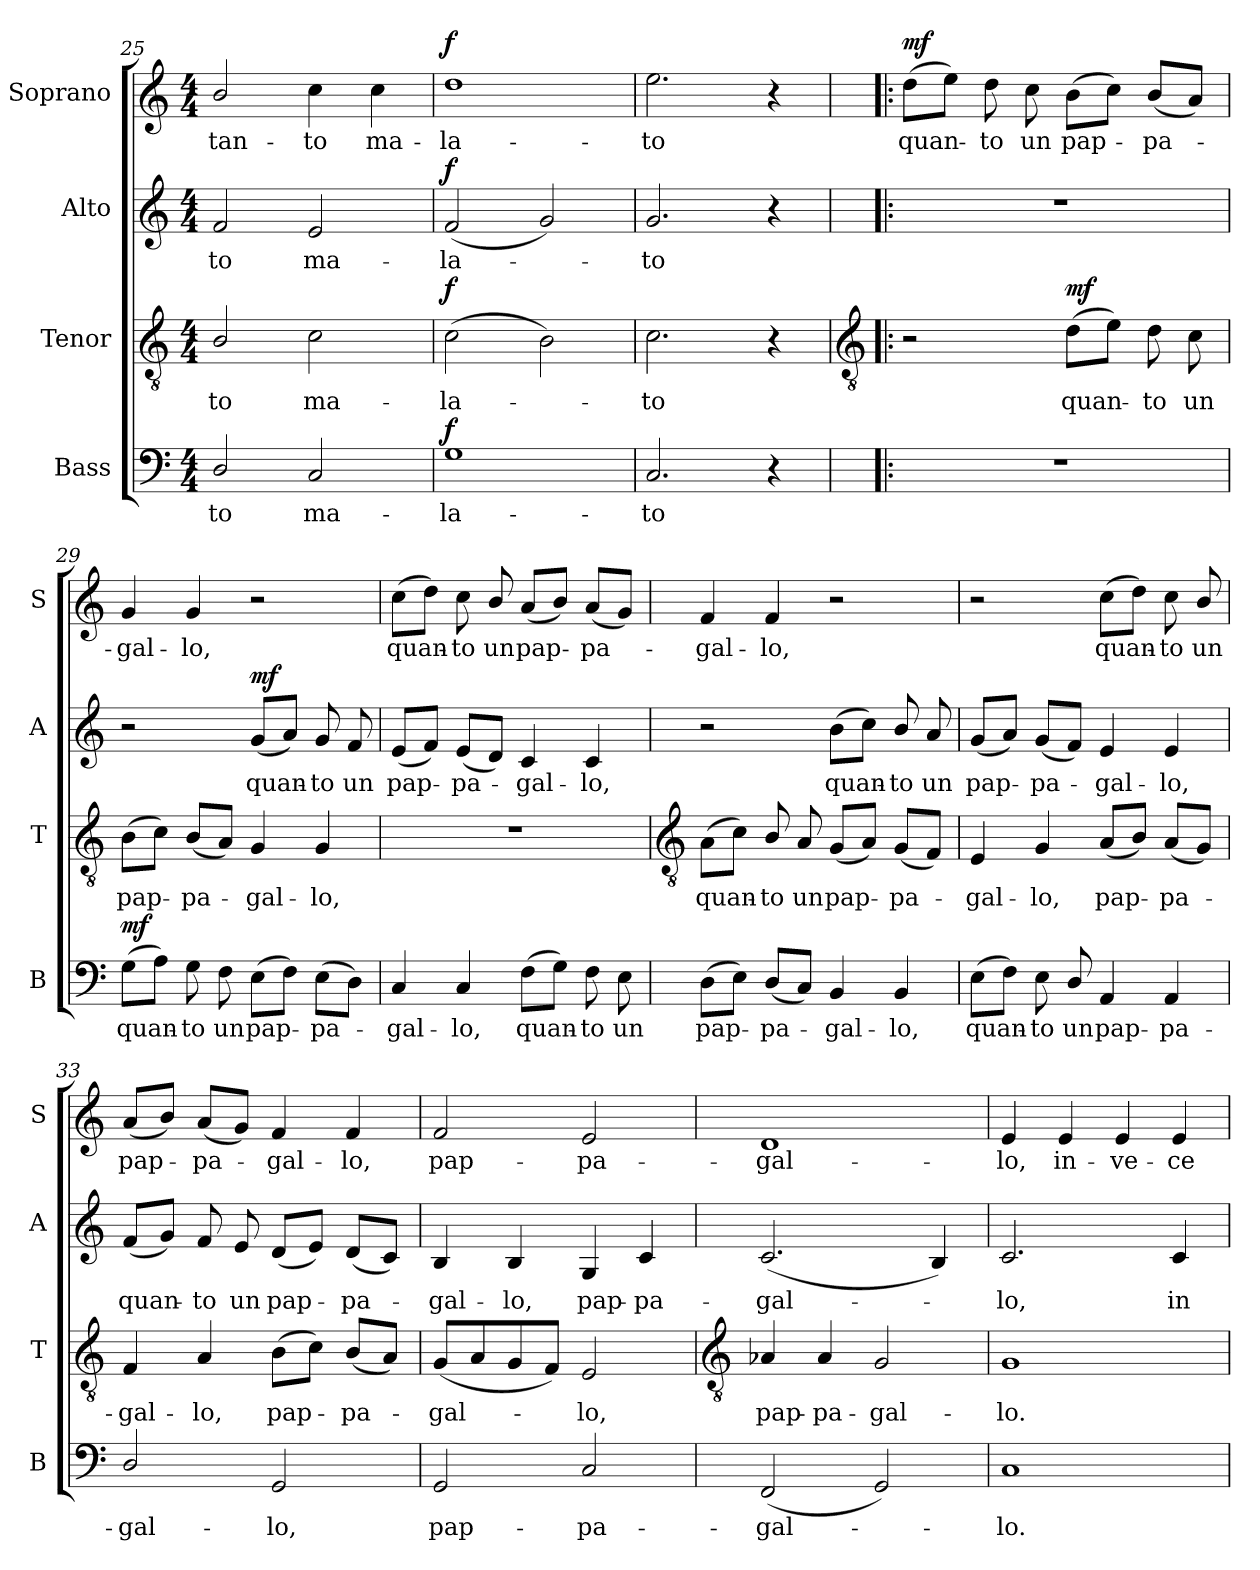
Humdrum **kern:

**kern	**text	**dynam	**kern	**text	**dynam	**kern	**text	**dynam	**kern	**text	**dynam
*part4	*part4	*part4	*part3	*part3	*part3	*part2	*part2	*part2	*part1	*part1	*part1
*staff4	*staff4	*staff4	*staff3	*staff3	*staff3	*staff2	*staff2	*staff2	*staff1	*staff1	*staff1
*I"Bass	*	*	*I"Tenor	*	*	*I"Alto	*	*	*I"Soprano	*	*
*I'B	*	*	*I'T	*	*	*I'A	*	*	*I'S	*	*
*clefF4	*	*	*clefGv2	*	*	*clefG2	*	*	*clefG2	*	*
*k[]	*	*	*k[]	*	*	*k[]	*	*	*k[]	*	*
*C:	*	*	*C:	*	*	*C:	*	*	*C:	*	*
*M4/4	*	*	*M4/4	*	*	*M4/4	*	*	*M4/4	*	*
=25	=25	=25	=25	=25	=25	=25	=25	=25	=25	=25	=25
!	!LO:LY:b	!	!	!LO:LY:b	!	!	!LO:LY:b	!	!	!LO:LY:b	!
2D/	-to	.	2B/	-to	.	2f	-to	.	2b/	tan-	.
!	!LO:LY:b	!	!	!LO:LY:b	!	!	!LO:LY:b	!	!	!LO:LY:b	!
2C	ma-	.	2c	ma-	.	2e	ma-	.	4cc	-to	.
!	!	!	!	!	!	!	!	!	!	!LO:LY:b	!
.	.	.	.	.	.	.	.	.	4cc	ma-	.
=26	=26	=26	=26	=26	=26	=26	=26	=26	=26	=26	=26
!	!LO:LY:b	!LO:DY:b	!	!LO:LY:b	!LO:DY:b	!	!LO:LY:b	!LO:DY:b	!	!LO:LY:b	!LO:DY:b
1G	-la-	f	(>2c	-la-	f	(<2f	-la-	f	1dd	la-	f
.	.	.	2B)	.	.	2g)	.	.	.	.	.
=27	=27	=27	=27	=27	=27	=27	=27	=27	=27	=27	=27
!	!LO:LY:b	!	!	!LO:LY:b	!	!	!LO:LY:b	!	!	!LO:LY:b	!
2.C	-to	.	2.c	to	.	2.g	to	.	2.ee	-to	.
4r	.	.	4r	.	.	4r	.	.	4r	.	.
!!LO:LB:g=z
=28!|:	=28!|:	=28!|:	=28!|:	=28!|:	=28!|:	=28!|:	=28!|:	=28!|:	=28!|:	=28!|:	=28!|:
*	*	*	*clefGv2	*	*	*	*	*	*	*	*
!	!	!	!	!	!	!	!	!	!	!LO:LY:b	!LO:DY:b
1r	.	.	2r	.	.	1r	.	.	(>8ddL	quan-	mf
.	.	.	.	.	.	.	.	.	8eeJ)	.	.
!	!	!	!	!	!	!	!	!	!	!LO:LY:b	!
.	.	.	.	.	.	.	.	.	8dd	to	.
!	!	!	!	!	!	!	!	!	!	!LO:LY:b	!
.	.	.	.	.	.	.	.	.	8cc	un	.
!	!	!	!	!LO:LY:b	!LO:DY:b	!	!	!	!	!LO:LY:b	!
.	.	.	(>8dL	quan-	mf	.	.	.	(>8bL	pap-	.
.	.	.	8eJ)	.	.	.	.	.	8ccJ)	.	.
!	!	!	!	!LO:LY:b	!	!	!	!	!	!LO:LY:b	!
.	.	.	8d	to	.	.	.	.	(<8bL	pa-	.
!	!	!	!	!LO:LY:b	!	!	!	!	!	!	!
.	.	.	8c	un	.	.	.	.	8aJ)	.	.
=29	=29	=29	=29	=29	=29	=29	=29	=29	=29	=29	=29
!	!LO:LY:b	!LO:DY:b	!	!LO:LY:b	!	!	!	!	!	!LO:LY:b	!
(>8GL	quan-	mf	(>8BL	pap-	.	2r	.	.	4g	gal-	.
8AJ)	.	.	8cJ)	.	.	.	.	.	.	.	.
!	!LO:LY:b	!	!	!LO:LY:b	!	!	!	!	!	!LO:LY:b	!
8G	to	.	(<8BL	pa-	.	.	.	.	4g	-lo,	.
!	!LO:LY:b	!	!	!	!	!	!	!	!	!	!
8F	un	.	8AJ)	.	.	.	.	.	.	.	.
!	!LO:LY:b	!	!	!LO:LY:b	!	!	!LO:LY:b	!LO:DY:b	!	!	!
(>8EL	pap-	.	4G	gal-	.	(<8gL	quan-	mf	2r	.	.
8FJ)	.	.	.	.	.	8aJ)	.	.	.	.	.
!	!LO:LY:b	!	!	!LO:LY:b	!	!	!LO:LY:b	!	!	!	!
(>8EL	pa-	.	4G	-lo,	.	8g	to	.	.	.	.
!	!	!	!	!	!	!	!LO:LY:b	!	!	!	!
8DJ)	.	.	.	.	.	8f	un	.	.	.	.
=30	=30	=30	=30	=30	=30	=30	=30	=30	=30	=30	=30
!	!LO:LY:b	!	!	!	!	!	!LO:LY:b	!	!	!LO:LY:b	!
4C	gal-	.	1r	.	.	(<8eL	pap-	.	(>8ccL	quan-	.
.	.	.	.	.	.	8fJ)	.	.	8ddJ)	.	.
!	!LO:LY:b	!	!	!	!	!	!LO:LY:b	!	!	!LO:LY:b	!
4C	-lo,	.	.	.	.	(<8eL	pa-	.	8cc	to	.
!	!	!	!	!	!	!	!	!	!	!LO:LY:b	!
.	.	.	.	.	.	8dJ)	.	.	8b/	un	.
!	!LO:LY:b	!	!	!	!	!	!LO:LY:b	!	!	!LO:LY:b	!
(>8FL	quan-	.	.	.	.	4c	gal-	.	(<8aL	pap-	.
8GJ)	.	.	.	.	.	.	.	.	8bJ)	.	.
!	!LO:LY:b	!	!	!	!	!	!LO:LY:b	!	!	!LO:LY:b	!
8F	to	.	.	.	.	4c	-lo,	.	(<8aL	pa-	.
!	!LO:LY:b	!	!	!	!	!	!	!	!	!	!
8E	un	.	.	.	.	.	.	.	8gJ)	.	.
!!LO:LB:g=z
=31	=31	=31	=31	=31	=31	=31	=31	=31	=31	=31	=31
*	*	*	*clefGv2	*	*	*	*	*	*	*	*
!	!LO:LY:b	!	!	!LO:LY:b	!	!	!	!	!	!LO:LY:b	!
(>8DL	pap-	.	(>8AL	quan-	.	2r	.	.	4f	gal-	.
8EJ)	.	.	8cJ)	.	.	.	.	.	.	.	.
!	!LO:LY:b	!	!	!LO:LY:b	!	!	!	!	!	!LO:LY:b	!
(<8DL	pa-	.	8B/	to	.	.	.	.	4f	-lo,	.
!	!	!	!	!LO:LY:b	!	!	!	!	!	!	!
8CJ)	.	.	8A	un	.	.	.	.	.	.	.
!	!LO:LY:b	!	!	!LO:LY:b	!	!	!LO:LY:b	!	!	!	!
4BB	gal-	.	(<8GL	pap-	.	(>8bL	quan-	.	2r	.	.
.	.	.	8AJ)	.	.	8ccJ)	.	.	.	.	.
!	!LO:LY:b	!	!	!LO:LY:b	!	!	!LO:LY:b	!	!	!	!
4BB	-lo,	.	(<8GL	pa-	.	8b/	to	.	.	.	.
!	!	!	!	!	!	!	!LO:LY:b	!	!	!	!
.	.	.	8FJ)	.	.	8a	un	.	.	.	.
=32	=32	=32	=32	=32	=32	=32	=32	=32	=32	=32	=32
!	!LO:LY:b	!	!	!LO:LY:b	!	!	!LO:LY:b	!	!	!	!
(>8EL	quan-	.	4E	gal-	.	(<8gL	pap-	.	2r	.	.
8FJ)	.	.	.	.	.	8aJ)	.	.	.	.	.
!	!LO:LY:b	!	!	!LO:LY:b	!	!	!LO:LY:b	!	!	!	!
8E	to	.	4G	-lo,	.	(<8gL	pa-	.	.	.	.
!	!LO:LY:b	!	!	!	!	!	!	!	!	!	!
8D/	un	.	.	.	.	8fJ)	.	.	.	.	.
!	!LO:LY:b	!	!	!LO:LY:b	!	!	!LO:LY:b	!	!	!LO:LY:b	!
4AA	pap-	.	(<8AL	pap-	.	4e	gal-	.	(>8ccL	quan-	.
.	.	.	8BJ)	.	.	.	.	.	8ddJ)	.	.
!	!LO:LY:b	!	!	!LO:LY:b	!	!	!LO:LY:b	!	!	!LO:LY:b	!
4AA	-pa-	.	(<8AL	pa-	.	4e	-lo,	.	8cc	to	.
!	!	!	!	!	!	!	!	!	!	!LO:LY:b	!
.	.	.	8GJ)	.	.	.	.	.	8b/	un	.
=33	=33	=33	=33	=33	=33	=33	=33	=33	=33	=33	=33
!	!LO:LY:b	!	!	!LO:LY:b	!	!	!LO:LY:b	!	!	!LO:LY:b	!
2D/	-gal-	.	4F	gal-	.	(<8fL	quan-	.	(<8aL	pap-	.
.	.	.	.	.	.	8gJ)	.	.	8bJ)	.	.
!	!	!	!	!LO:LY:b	!	!	!LO:LY:b	!	!	!LO:LY:b	!
.	.	.	4A	-lo,	.	8f	to	.	(<8aL	pa-	.
!	!	!	!	!	!	!	!LO:LY:b	!	!	!	!
.	.	.	.	.	.	8e	un	.	8gJ)	.	.
!	!LO:LY:b	!	!	!LO:LY:b	!	!	!LO:LY:b	!	!	!LO:LY:b	!
2GG	-lo,	.	(>8BL	pap-	.	(<8dL	pap-	.	4f	gal-	.
.	.	.	8cJ)	.	.	8eJ)	.	.	.	.	.
!	!	!	!	!LO:LY:b	!	!	!LO:LY:b	!	!	!LO:LY:b	!
.	.	.	(<8BL	pa-	.	(<8dL	pa-	.	4f	-lo,	.
.	.	.	8AJ)	.	.	8cJ)	.	.	.	.	.
=34	=34	=34	=34	=34	=34	=34	=34	=34	=34	=34	=34
!	!LO:LY:b	!	!	!LO:LY:b	!	!	!LO:LY:b	!	!	!LO:LY:b	!
2GG	pap-	.	(<8GL	gal-	.	4B	gal-	.	2f	pap-	.
.	.	.	8A	.	.	.	.	.	.	.	.
!	!	!	!	!	!	!	!LO:LY:b	!	!	!	!
.	.	.	8G	.	.	4B	-lo,	.	.	.	.
.	.	.	8FJ)	.	.	.	.	.	.	.	.
!	!LO:LY:b	!	!	!LO:LY:b	!	!	!LO:LY:b	!	!	!LO:LY:b	!
2C	-pa-	.	2E	lo,	.	4G	pap-	.	2e	-pa-	.
!	!	!	!	!	!	!	!LO:LY:b	!	!	!	!
.	.	.	.	.	.	4c	-pa-	.	.	.	.
!!LO:LB:g=z
=35	=35	=35	=35	=35	=35	=35	=35	=35	=35	=35	=35
*	*	*	*clefGv2	*	*	*	*	*	*	*	*
!	!LO:LY:b	!	!	!LO:LY:b	!	!	!LO:LY:b	!	!	!LO:LY:b	!
(<2FF	-gal-	.	4A-X	pap-	.	(<2.c	-gal-	.	1d	-gal-	.
!	!	!	!	!LO:LY:b	!	!	!	!	!	!	!
.	.	.	4A-	-pa-	.	.	.	.	.	.	.
!	!	!	!	!LO:LY:b	!	!	!	!	!	!	!
2GG)	.	.	2G	-gal-	.	.	.	.	.	.	.
.	.	.	.	.	.	4B)	.	.	.	.	.
=36	=36	=36	=36	=36	=36	=36	=36	=36	=36	=36	=36
!	!LO:LY:b	!	!	!LO:LY:b	!	!	!LO:LY:b	!	!	!LO:LY:b	!
1C	lo.	.	1G	-lo.	.	2.c	lo,	.	4e	-lo,	.
!	!	!	!	!	!	!	!	!	!	!LO:LY:b	!
.	.	.	.	.	.	.	.	.	4e	in-	.
!	!	!	!	!	!	!	!	!	!	!LO:LY:b	!
.	.	.	.	.	.	.	.	.	4e	-ve-	.
!	!	!	!	!	!	!	!LO:LY:b	!	!	!LO:LY:b	!
.	.	.	.	.	.	4c	in-	.	4e	-ce	.
=	=	=	=	=	=	=	=	=	=	=	=
*-	*-	*-	*-	*-	*-	*-	*-	*-	*-	*-	*-
